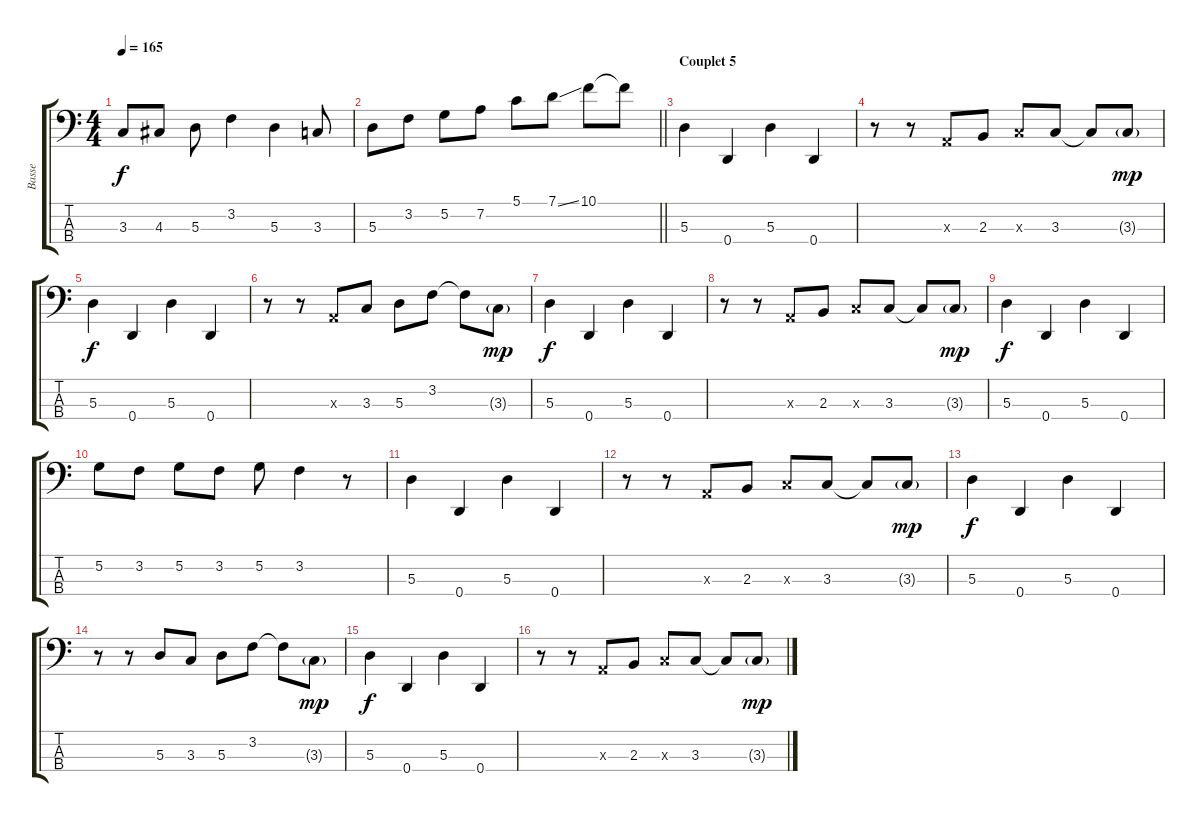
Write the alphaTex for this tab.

\track ("Basse" "Basse") {instrument electricbassfinger}
\staff {score tabs}
\tuning (G2 D2 A1 D1) {hide}
\ts (4 4)
\tempo 165
\clef f4
\ks c
3.3.8{dy f} 4.3.8 5.3.8 3.2.4 5.3.4 3.3.8 |
\barLineRight lightlight
5.3.8 3.2.8 5.2.8 7.2.8 5.1.8 7.1{ss}.8 10.1.8 10.1{t}.8 |
\section ("" "Couplet 5")
5.3.4 0.4.4 5.3.4 0.4.4 |
r.8 r.8 0.3{x}.8 2.3.8 3.3{x}.8 3.3.8 3.3{t}.8 3.3{g}.8{dy mp} |
5.3.4{dy f} 0.4.4 5.3.4 0.4.4 |
r.8 r.8 0.3{x}.8 3.3.8 5.3.8 3.2.8 3.2{t}.8 3.3{g}.8{dy mp} |
5.3.4{dy f} 0.4.4 5.3.4 0.4.4 |
r.8 r.8 0.3{x}.8 2.3.8 3.3{x}.8 3.3.8 3.3{t}.8 3.3{g}.8{dy mp} |
5.3.4{dy f} 0.4.4 5.3.4 0.4.4 |
5.2.8 3.2.8 5.2.8 3.2.8 5.2.8 3.2.4 r.8 |
5.3.4 0.4.4 5.3.4 0.4.4 |
r.8 r.8 0.3{x}.8 2.3.8 3.3{x}.8 3.3.8 3.3{t}.8 3.3{g}.8{dy mp} |
5.3.4{dy f} 0.4.4 5.3.4 0.4.4 |
r.8 r.8 5.3.8 3.3.8 5.3.8 3.2.8 3.2{t}.8 3.3{g}.8{dy mp} |
5.3.4{dy f} 0.4.4 5.3.4 0.4.4 |
r.8 r.8 0.3{x}.8 2.3.8 3.3{x}.8 3.3.8 3.3{t}.8 3.3{g}.8{dy mp}
